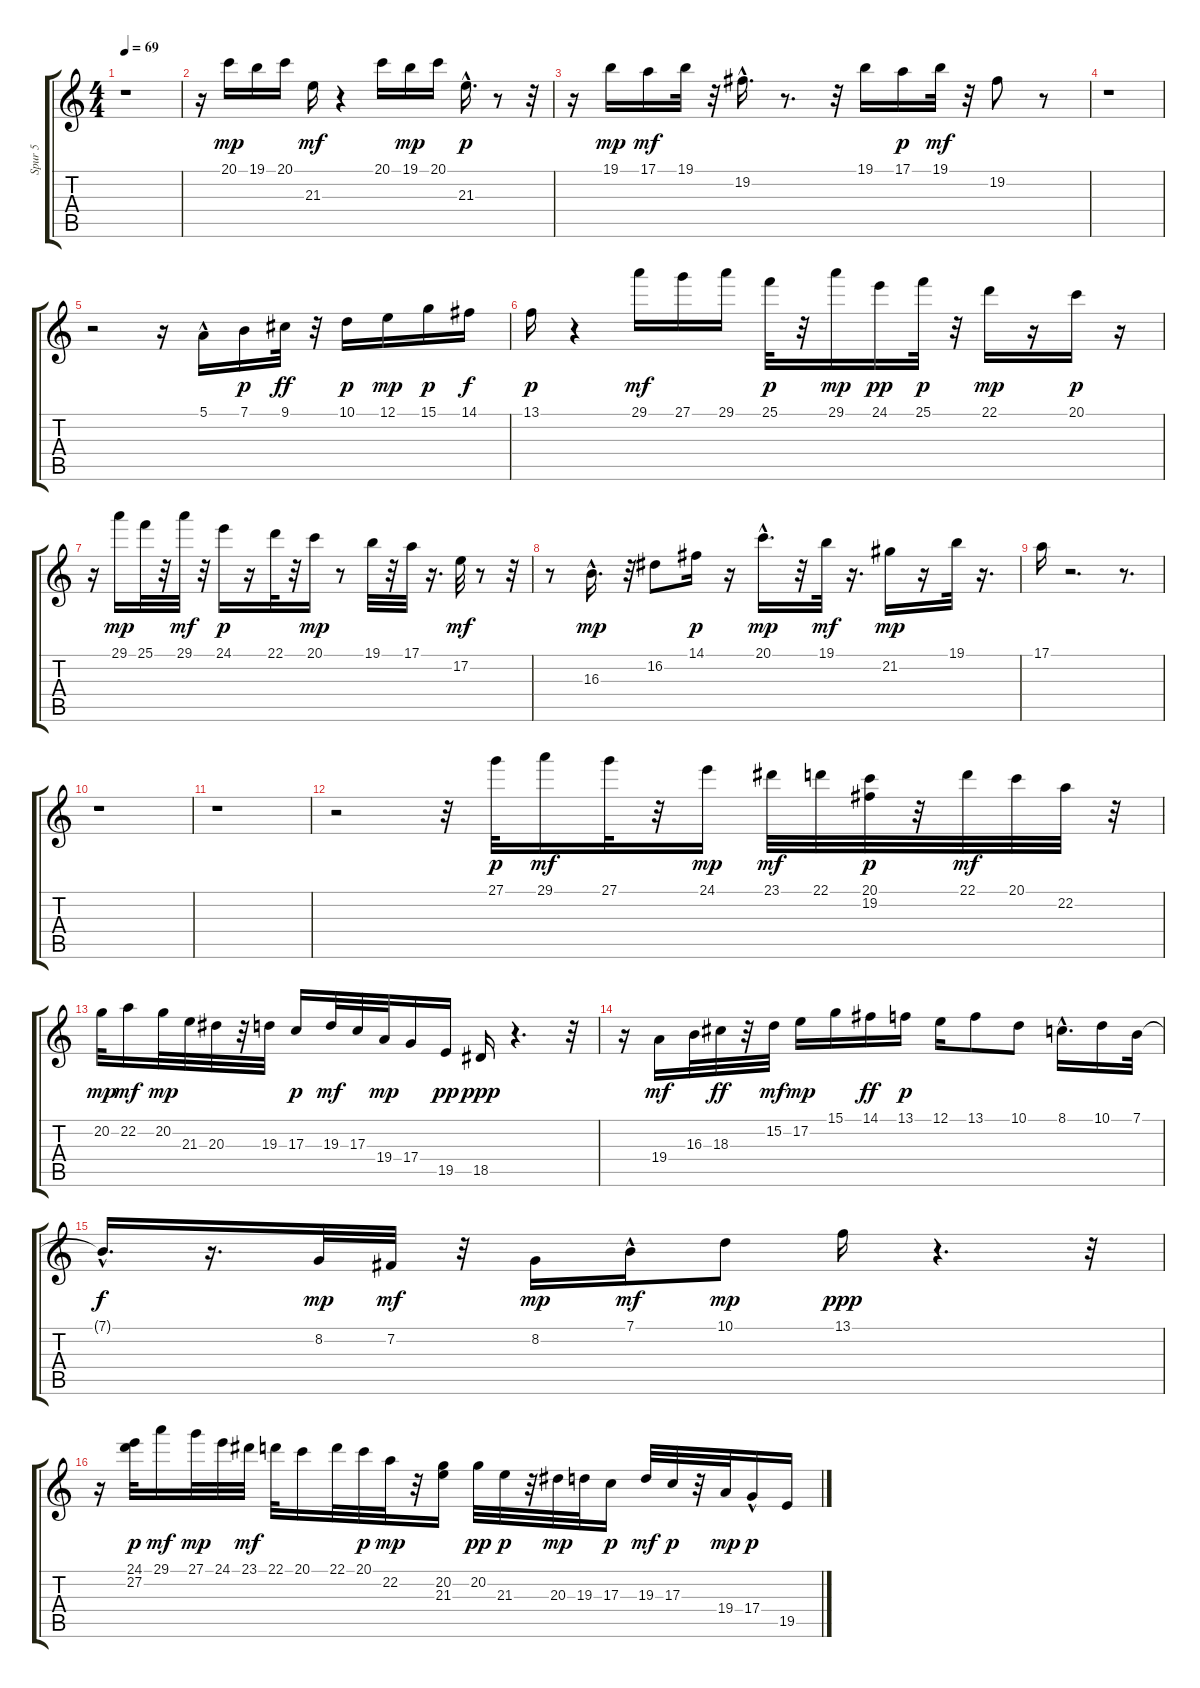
\track ("Spur 5" "Spur 5") {instrument acousticgrandpiano}
\staff {score tabs}
\tuning (E4 B3 G3 D3 A2 E2) {hide}
\ts (4 4)
\tempo 69
\clef g2
\ks c
r.1{dy mp} |
r.16 20.1.16 19.1.16 20.1.16 21.3.16{dy mf} r.4 20.1.16 19.1.16{dy mp} 20.1.16 21.3{hac}.16{d dy p} r.8 r.32 |
r.16 19.1.16{dy mp} 17.1.16{dy mf} 19.1.32 r.32 19.2{hac}.16{d} r.8{d} r.32 19.1.16 17.1.16{dy p} 19.1.32{dy mf} r.32 19.2.8 r.8 |
r.1 |
r.2 r.16 5.1{hac}.16 7.1.16{dy p} 9.1.32{dy ff} r.32 10.1.16{dy p} 12.1.16{dy mp} 15.1.16{dy p} 14.1.16{dy f} |
13.1.16{dy p} r.4 29.1.16{dy mf} 27.1.16 29.1.16 25.1.32{dy p} r.32 29.1.16{dy mp} 24.1.16{dy pp} 25.1.32{dy p} r.32 22.1.16{dy mp} r.16 20.1.16{dy p} r.16 |
r.16 29.1.16{dy mp} 25.1.32 r.32 29.1.32{dy mf} r.32 24.1.16{dy p} r.16 22.1.32 r.32 20.1.16{dy mp} r.8 19.1.32 r.32 17.1.32 r.16{d} 17.2.32{dy mf} r.8 r.32 |
r.8 16.3{hac}.16{d dy mp} r.32 16.2.8 14.1.16{dy p} r.16 20.1{hac}.16{d dy mp} r.32 19.1.32{dy mf} r.16{d} 21.2.16{dy mp} r.16 19.1.32 r.16{d} |
17.1.16 r.2{d} r.8{d} |
r.1 |
r.1 |
r.2 r.32 27.1.32{dy p} 29.1.16{dy mf} 27.1.32 r.32 24.1.16{dy mp} 23.1.32{dy mf} 22.1.32 (20.1 19.2).32{dy p} r.32 22.1.32{dy mf} 20.1.32 22.2.32 r.32 |
20.2.32{dy mp} 22.2.16{dy mf} 20.2.32{dy mp} 21.3.32 20.3.32 r.32 19.3.32 17.3.16{dy p} 19.3.32{dy mf} 17.3.32 19.4.32{dy mp} 17.4.16 19.5.16{dy pp} 18.5.16{dy ppp} r.4{d} r.32 |
r.16 19.4.16{dy mf} 16.3.32 18.3.32{dy ff} r.32 15.2.32{dy mf} 17.2.16{dy mp} 15.1.16 14.1.16{dy ff} 13.1.16{dy p} 12.1.16 13.1.8 10.1.8 8.1{hac}.16{d} 10.1.16 7.1.32 |
7.1{hac t}.16{d dy f} r.16{d} 8.2.32{dy mp} 7.2.32{dy mf} r.32 8.2.16{dy mp} 7.1{hac}.16{dy mf} 10.1.8{dy mp} 13.1.16{dy ppp} r.4{d} r.32 |
r.16 (24.1 27.2).32{dy p} 29.1.16{dy mf} 27.1.32{dy mp} 24.1.32 23.1.32{dy mf} 22.1.32 20.1.16 22.1.32 20.1.32{dy p} 22.2.32{dy mp} r.32 (20.2 21.3).16 20.2.32{dy pp} 21.3.32{dy p} r.32 20.3.32{dy mp} 19.3.32 17.3.16{dy p} 19.3.32{dy mf} 17.3.32{dy p} r.32 19.4.32{dy mp} 17.4{hac}.16{dy p} 19.5.16
